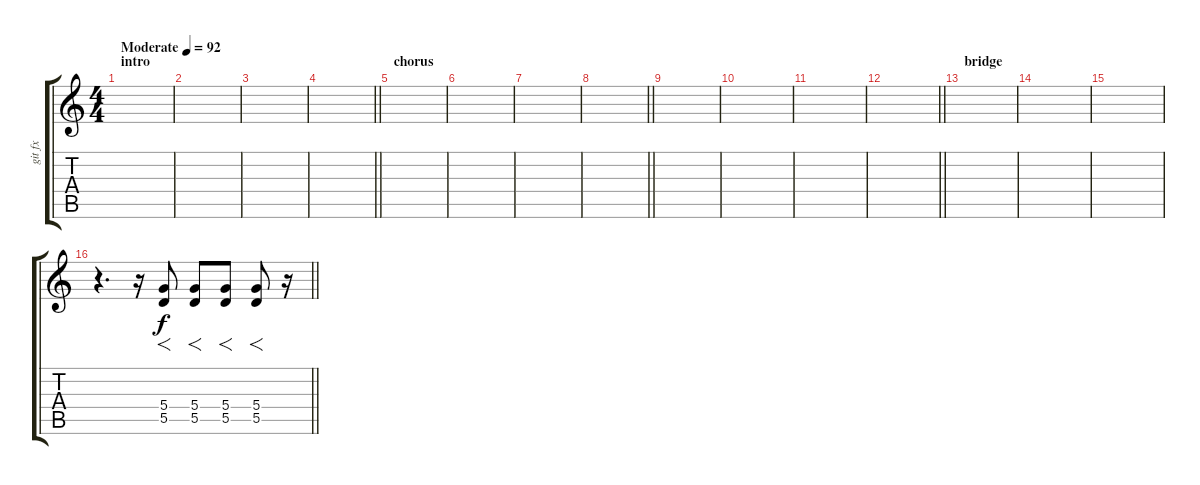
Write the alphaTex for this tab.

\track ("git fx" "git fx") {instrument overdrivenguitar}
\staff {score tabs}
\tuning (E4 B3 G3 D3 A2 E2) {hide}
\ts (4 4)
\section ("" "intro")
\tempo (92 "Moderate")
\clef g2
\ks c
|
|
|
\barLineRight lightlight
|
\section ("" "chorus")
|
|
|
\barLineRight lightlight
|
|
|
|
\barLineRight lightlight
|
\section ("" "bridge")
|
|
|
\barLineRight lightlight
r.4{d} r.16 (5.4 5.5).8{f} (5.4 5.5).8{f} (5.4 5.5).8{f} (5.4 5.5).8{f} r.16
